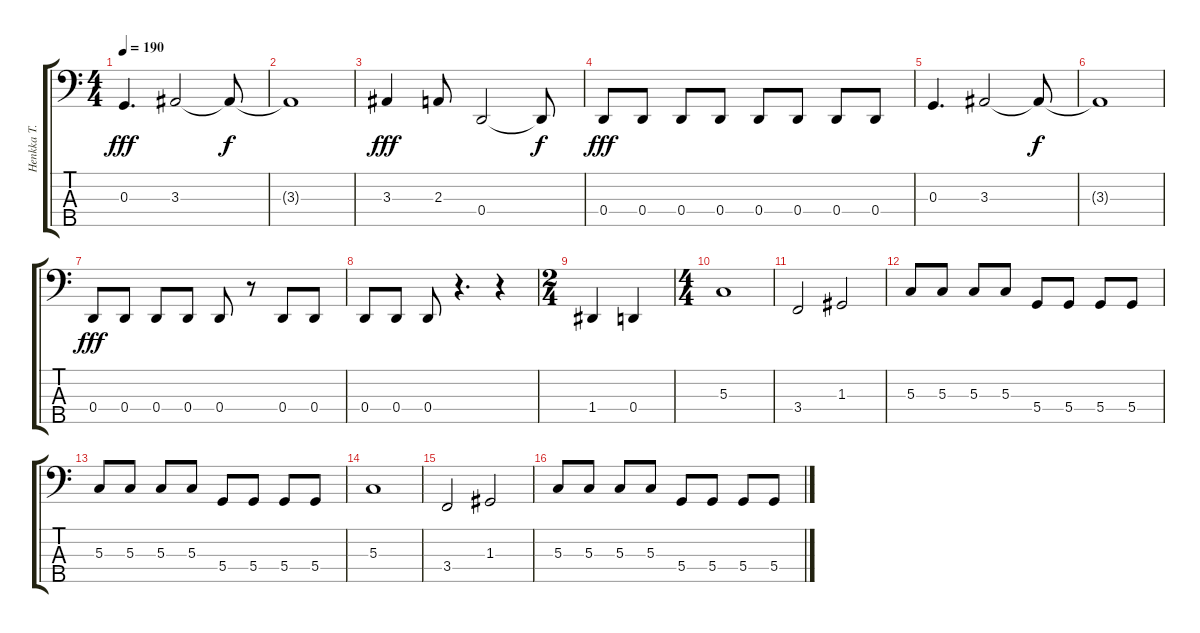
\track ("Henkka T. Blacksmith" "Henkka T. ") {instrument electricbassfinger}
\staff {score tabs}
\tuning (F2 C2 G1 D1 A0) {hide}
\ts (4 4)
\tempo 190
\clef f4
\ks c
0.3.4{d dy fff} 3.3.2 3.3{t}.8{dy f} |
3.3{t}.1 |
3.3.4{dy fff} 2.3.8 0.4.2 0.4{t}.8{dy f} |
0.4.8{dy fff} 0.4.8 0.4.8 0.4.8 0.4.8 0.4.8 0.4.8 0.4.8 |
0.3.4{d} 3.3.2 3.3{t}.8{dy f} |
3.3{t}.1 |
0.4.8{dy fff} 0.4.8 0.4.8 0.4.8 0.4.8 r.8 0.4.8 0.4.8 |
0.4.8 0.4.8 0.4.8 r.4{d} r.4 |
\ts (2 4)
1.4.4 0.4.4 |
\ts (4 4)
5.3.1 |
3.4.2 1.3.2 |
5.3.8 5.3.8 5.3.8 5.3.8 5.4.8 5.4.8 5.4.8 5.4.8 |
5.3.8 5.3.8 5.3.8 5.3.8 5.4.8 5.4.8 5.4.8 5.4.8 |
5.3.1 |
3.4.2 1.3.2 |
5.3.8 5.3.8 5.3.8 5.3.8 5.4.8 5.4.8 5.4.8 5.4.8
